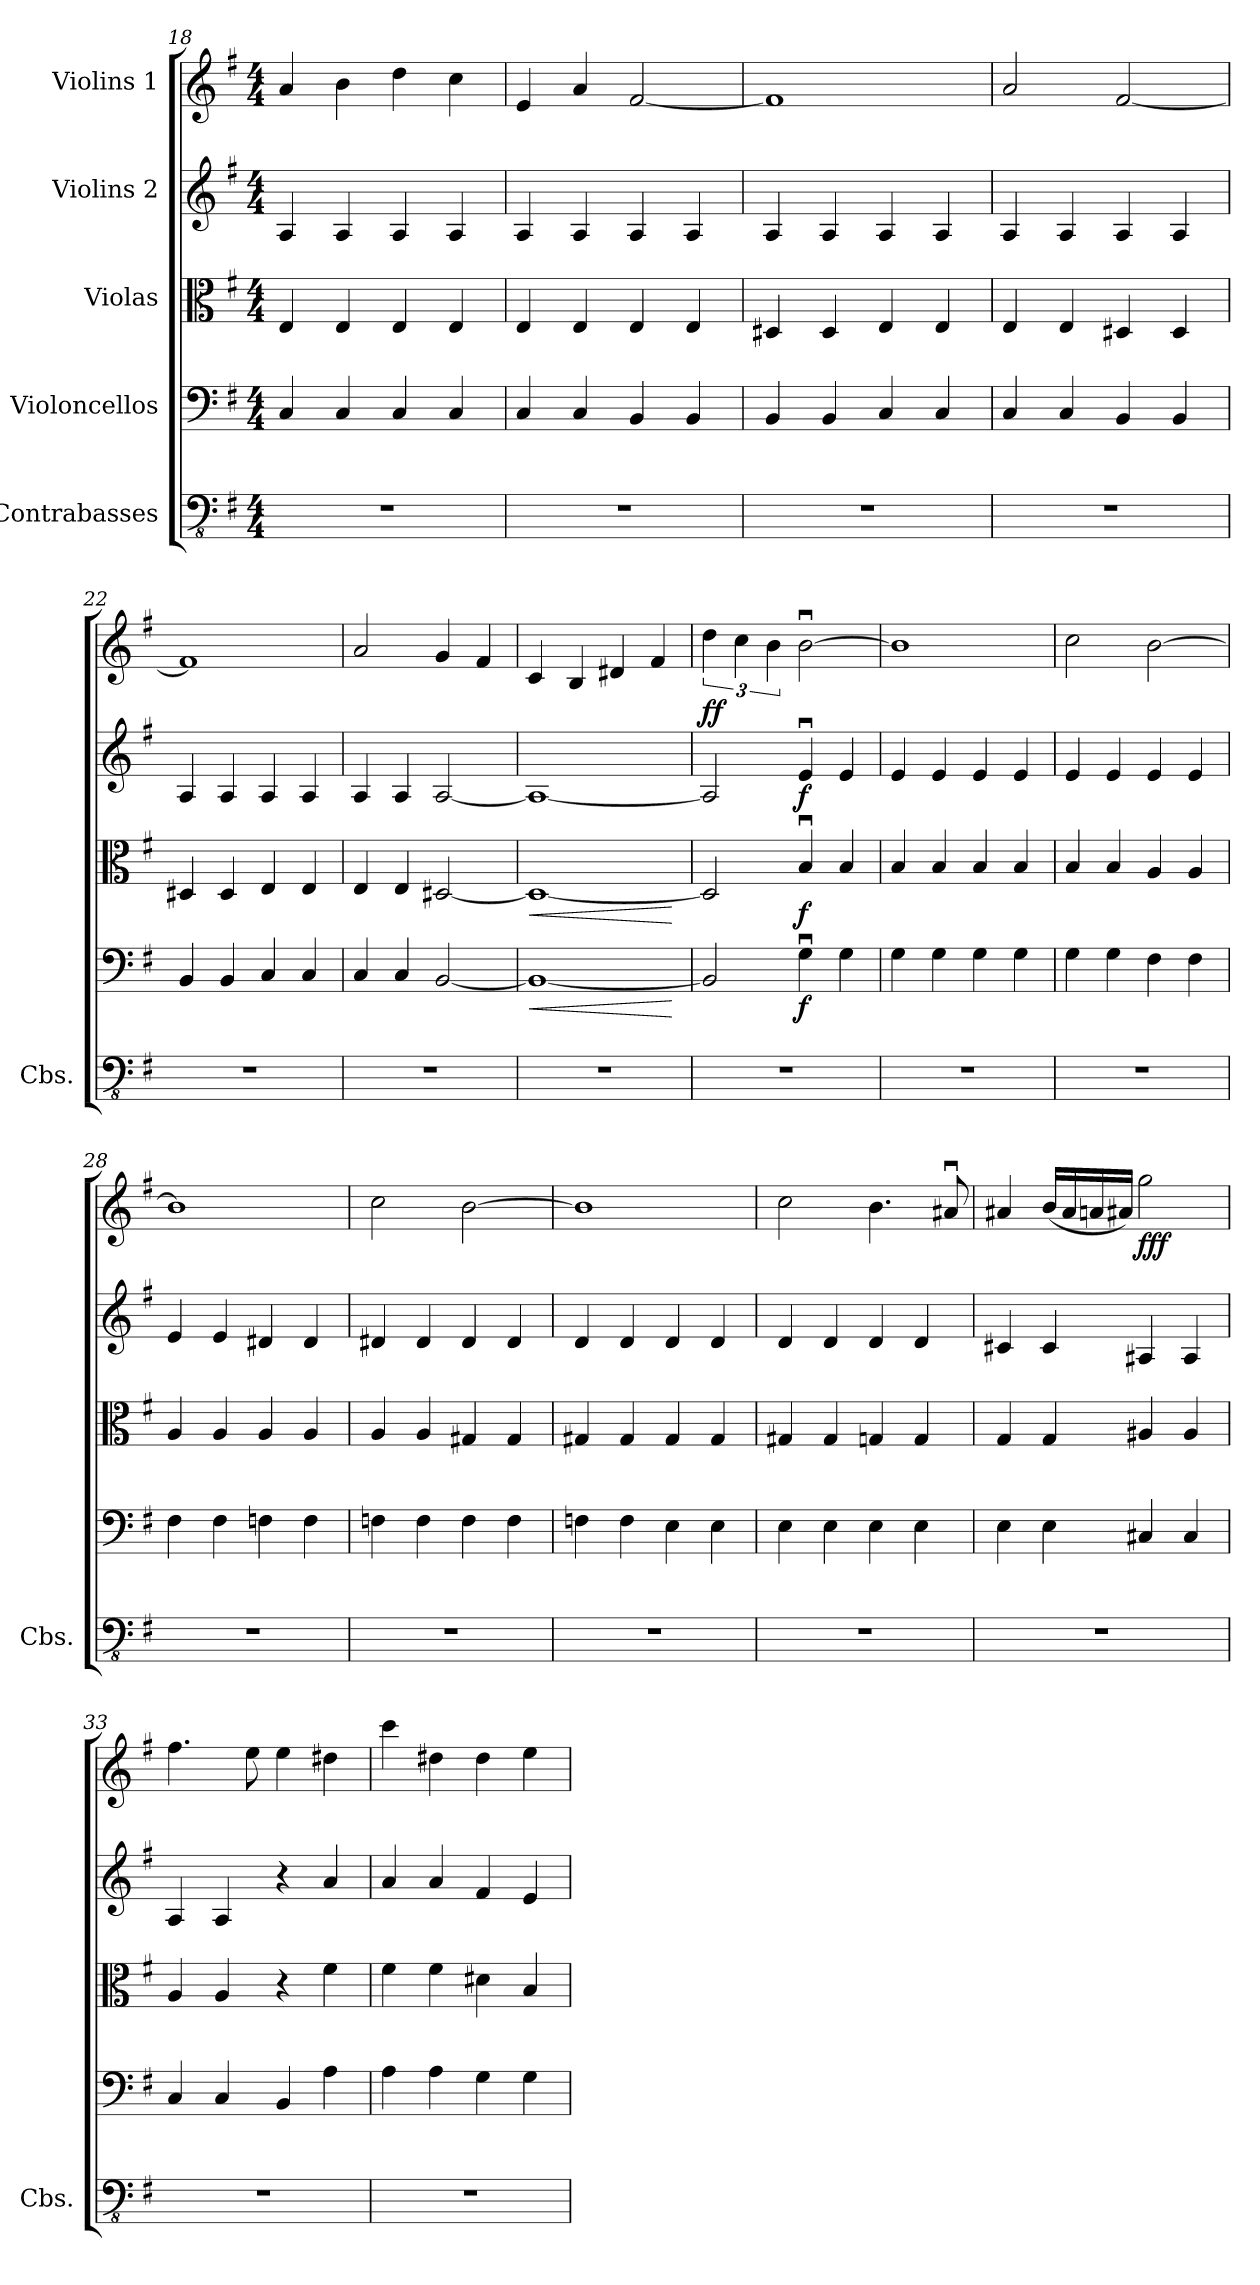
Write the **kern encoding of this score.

**kern	**kern	**dynam	**kern	**dynam	**kern	**dynam	**kern	**dynam
*part5	*part4	*part4	*part3	*part3	*part2	*part2	*part1	*part1
*staff5	*staff4	*staff4	*staff3	*staff3	*staff2	*staff2	*staff1	*staff1
*I"Contrabasses	*I"Violoncellos	*	*I"Violas	*	*I"Violins 2	*	*I"Violins 1	*
*I'Cbs.	*	*	*	*	*	*	*	*
*clefFv4	*clefF4	*	*clefC3	*	*clefG2	*	*clefG2	*
*ITrd7c12	*	*	*	*	*	*	*	*
*k[f#]	*k[f#]	*	*k[f#]	*	*k[f#]	*	*k[f#]	*
*M4/4	*M4/4	*	*M4/4	*	*M4/4	*	*M4/4	*
=18	=18	=18	=18	=18	=18	=18	=18	=18
1r	4C/	.	4E/	.	4A/	.	4a/	.
.	4C/	.	4E/	.	4A/	.	4b\	.
.	4C/	.	4E/	.	4A/	.	4dd\	.
.	4C/	.	4E/	.	4A/	.	4cc\	.
=19	=19	=19	=19	=19	=19	=19	=19	=19
1r	4C/	.	4E/	.	4A/	.	4e/	.
.	4C/	.	4E/	.	4A/	.	4a/	.
.	4BB/	.	4E/	.	4A/	.	[2f#/	.
.	4BB/	.	4E/	.	4A/	.	.	.
=20	=20	=20	=20	=20	=20	=20	=20	=20
1r	4BB/	.	4D#X/	.	4A/	.	1f#]	.
.	4BB/	.	4D#/	.	4A/	.	.	.
.	4C/	.	4E/	.	4A/	.	.	.
.	4C/	.	4E/	.	4A/	.	.	.
=21	=21	=21	=21	=21	=21	=21	=21	=21
1r	4C/	.	4E/	.	4A/	.	2a/	.
.	4C/	.	4E/	.	4A/	.	.	.
.	4BB/	.	4D#X/	.	4A/	.	[2f#/	.
.	4BB/	.	4D#/	.	4A/	.	.	.
!!LO:PB:g=z
=22	=22	=22	=22	=22	=22	=22	=22	=22
1r	4BB/	.	4D#X/	.	4A/	.	1f#]	.
.	4BB/	.	4D#/	.	4A/	.	.	.
.	4C/	.	4E/	.	4A/	.	.	.
.	4C/	.	4E/	.	4A/	.	.	.
=23	=23	=23	=23	=23	=23	=23	=23	=23
1r	4C/	.	4E/	.	4A/	.	2a/	.
.	4C/	.	4E/	.	4A/	.	.	.
.	[2BB/	.	[2D#X/	.	[2A/	.	4g/	.
.	.	.	.	.	.	.	4f#/	.
=24	=24	=24	=24	=24	=24	=24	=24	=24
!	!	!LO:HP:b	!	!LO:HP:b	!	!	!	!
!	!	!	!	!LO:HP:n=1:b	!	!	!	!
1r	1BB_	<	1D#_	< <	1A_	.	4c/	.
.	.	.	.	.	.	.	4B/	.
.	.	.	.	.	.	.	4d#X/	.
.	.	.	.	.	.	.	4f#/	.
.	.	[	.	[	.	.	.	.
=25	=25	=25	=25	=25	=25	=25	=25	=25
!	!	!	!	!	!	!	!	!LO:DY:b
1r	2BB/]	.	2D#/]	.	2A/]	.	6dd\	ff
.	.	.	.	.	.	.	6cc\	.
.	.	.	.	.	.	.	6b\	.
!	!	!LO:DY:b	!	!LO:DY:n=1:b	!	!LO:DY:b	!	!
.	4Gu\	f	4Bu/	[ f	4eu/	f	[2bu\	.
.	4G\	.	4B/	.	4e/	.	.	.
=26	=26	=26	=26	=26	=26	=26	=26	=26
1r	4G\	.	4B/	.	4e/	.	1b]	.
.	4G\	.	4B/	.	4e/	.	.	.
.	4G\	.	4B/	.	4e/	.	.	.
.	4G\	.	4B/	.	4e/	.	.	.
=27	=27	=27	=27	=27	=27	=27	=27	=27
1r	4G\	.	4B/	.	4e/	.	2cc\	.
.	4G\	.	4B/	.	4e/	.	.	.
.	4F#\	.	4A/	.	4e/	.	[2b\	.
.	4F#\	.	4A/	.	4e/	.	.	.
=28	=28	=28	=28	=28	=28	=28	=28	=28
1r	4F#\	.	4A/	.	4e/	.	1b]	.
.	4F#\	.	4A/	.	4e/	.	.	.
.	4Fn\	.	4A/	.	4d#X/	.	.	.
.	4F\	.	4A/	.	4d#/	.	.	.
!!LO:PB:g=z
=29	=29	=29	=29	=29	=29	=29	=29	=29
1r	4Fn\	.	4A/	.	4d#X/	.	2cc\	.
.	4F\	.	4A/	.	4d#/	.	.	.
.	4F\	.	4G#X/	.	4d#/	.	[2b\	.
.	4F\	.	4G#/	.	4d#/	.	.	.
=30	=30	=30	=30	=30	=30	=30	=30	=30
1r	4Fn\	.	4G#X/	.	4d/	.	1b]	.
.	4F\	.	4G#/	.	4d/	.	.	.
.	4E\	.	4G#/	.	4d/	.	.	.
.	4E\	.	4G#/	.	4d/	.	.	.
=31	=31	=31	=31	=31	=31	=31	=31	=31
1r	4E\	.	4G#X/	.	4d/	.	2cc\	.
.	4E\	.	4G#/	.	4d/	.	.	.
.	4E\	.	4Gn/	.	4d/	.	4.b\	.
.	4E\	.	4G/	.	4d/	.	.	.
.	.	.	.	.	.	.	8a#Xu/	.
=32	=32	=32	=32	=32	=32	=32	=32	=32
1r	4E\	.	4G/	.	4c#X/	.	4a#X/	.
.	4E\	.	4G/	.	4c#/	.	(<16b/LL	.
.	.	.	.	.	.	.	16a#/	.
.	.	.	.	.	.	.	16an/	.
.	.	.	.	.	.	.	16a#X/JJ)	.
!	!	!	!	!	!	!	!	!LO:DY:b
.	4C#X/	.	4A#X/	.	4A#X/	.	2gg\	fff
.	4C#/	.	4A#/	.	4A#/	.	.	.
=33	=33	=33	=33	=33	=33	=33	=33	=33
1r	4C/	.	4A/	.	4A/	.	4.ff#\	.
.	4C/	.	4A/	.	4A/	.	.	.
.	.	.	.	.	.	.	8ee\	.
.	4BB/	.	4r	.	4r	.	4ee\	.
.	4A\	.	4f#\	.	4a/	.	4dd#X\	.
=34	=34	=34	=34	=34	=34	=34	=34	=34
1r	4A\	.	4f#\	.	4a/	.	4ccc\	.
.	4A\	.	4f#\	.	4a/	.	4dd#X\	.
.	4G\	.	4d#X\	.	4f#/	.	4dd#\	.
.	4G\	.	4B/	.	4e/	.	4ee\	.
=	=	=	=	=	=	=	=	=
*-	*-	*-	*-	*-	*-	*-	*-	*-
